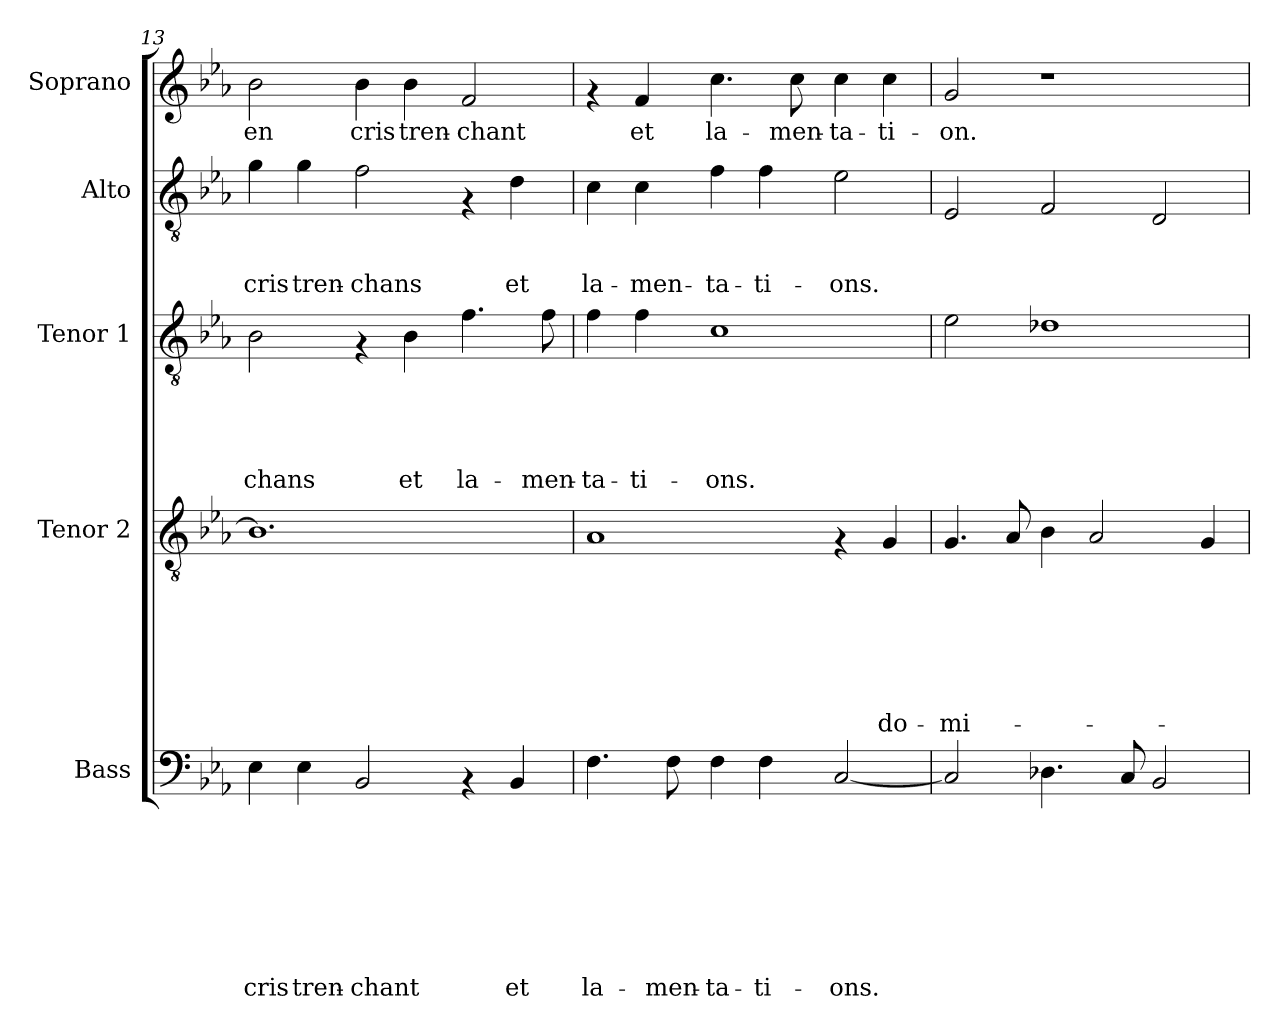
**kern	**text	**text	**text	**text	**text	**text	**text	**text	**kern	**text	**text	**text	**text	**text	**text	**text	**kern	**text	**text	**text	**text	**text	**kern	**text	**text	**text	**kern	**text
*part5	*part5	*part5	*part5	*part5	*part5	*part5	*part5	*part5	*part4	*part4	*part4	*part4	*part4	*part4	*part4	*part4	*part3	*part3	*part3	*part3	*part3	*part3	*part2	*part2	*part2	*part2	*part1	*part1
*staff5	*staff5	*staff5	*staff5	*staff5	*staff5	*staff5	*staff5	*staff5	*staff4	*staff4	*staff4	*staff4	*staff4	*staff4	*staff4	*staff4	*staff3	*staff3	*staff3	*staff3	*staff3	*staff3	*staff2	*staff2	*staff2	*staff2	*staff1	*staff1
*I"Bass	*	*	*	*	*	*	*	*	*I"Tenor 2	*	*	*	*	*	*	*	*I"Tenor 1	*	*	*	*	*	*I"Alto	*	*	*	*I"Soprano	*
*I'B	*	*	*	*	*	*	*	*	*I'T2	*	*	*	*	*	*	*	*I'T1	*	*	*	*	*	*I'A	*	*	*	*I'S	*
!!LO:LB:g=z
*clefF4	*	*	*	*	*	*	*	*	*clefGv2	*	*	*	*	*	*	*	*clefGv2	*	*	*	*	*	*clefGv2	*	*	*	*clefG2	*
*k[b-e-a-]	*	*	*	*	*	*	*	*	*k[b-e-a-]	*	*	*	*	*	*	*	*k[b-e-a-]	*	*	*	*	*	*k[b-e-a-]	*	*	*	*k[b-e-a-]	*
*E-:	*	*	*	*	*	*	*	*	*E-:	*	*	*	*	*	*	*	*E-:	*	*	*	*	*	*E-:	*	*	*	*E-:	*
=13	=13	=13	=13	=13	=13	=13	=13	=13	=13	=13	=13	=13	=13	=13	=13	=13	=13	=13	=13	=13	=13	=13	=13	=13	=13	=13	=13	=13
!	!	!	!	!	!	!	!	!LO:LY:b	!	!	!	!	!	!	!	!	!	!	!	!	!	!LO:LY:b	!	!	!	!LO:LY:b	!	!LO:LY:b
4E-\	.	.	.	.	.	.	.	cris	1.B-]	.	.	.	.	.	.	.	2B-\	.	.	.	.	-chans	4g\	.	.	cris	2b-\	en
!	!	!	!	!	!	!	!	!LO:LY:b	!	!	!	!	!	!	!	!	!	!	!	!	!	!	!	!	!	!LO:LY:b	!	!
4E-\	.	.	.	.	.	.	.	tren-	.	.	.	.	.	.	.	.	.	.	.	.	.	.	4g\	.	.	tren-	.	.
!	!	!	!	!	!	!	!	!LO:LY:b	!	!	!	!	!	!	!	!	!	!	!	!	!	!	!	!	!	!LO:LY:b	!	!LO:LY:b
2BB-/	.	.	.	.	.	.	.	-chant	.	.	.	.	.	.	.	.	4rF	.	.	.	.	.	2f\	.	.	-chans	4b-\	cris
!	!	!	!	!	!	!	!	!	!	!	!	!	!	!	!	!	!	!	!	!	!	!LO:LY:b	!	!	!	!	!	!LO:LY:b
.	.	.	.	.	.	.	.	.	.	.	.	.	.	.	.	.	4B-\	.	.	.	.	et	.	.	.	.	4b-\	tren-
!	!	!	!	!	!	!	!	!	!	!	!	!	!	!	!	!	!	!	!	!	!	!LO:LY:b	!	!	!	!	!	!LO:LY:b
4rAA	.	.	.	.	.	.	.	.	.	.	.	.	.	.	.	.	4.f\	.	.	.	.	la-	4rF	.	.	.	2f/	-chant
!	!	!	!	!	!	!	!	!LO:LY:b	!	!	!	!	!	!	!	!	!	!	!	!	!	!	!	!	!	!LO:LY:b	!	!
4BB-/	.	.	.	.	.	.	.	et	.	.	.	.	.	.	.	.	.	.	.	.	.	.	4d\	.	.	et	.	.
!	!	!	!	!	!	!	!	!	!	!	!	!	!	!	!	!	!	!	!	!	!	!LO:LY:b	!	!	!	!	!	!
.	.	.	.	.	.	.	.	.	.	.	.	.	.	.	.	.	8f\	.	.	.	.	-men-	.	.	.	.	.	.
=14	=14	=14	=14	=14	=14	=14	=14	=14	=14	=14	=14	=14	=14	=14	=14	=14	=14	=14	=14	=14	=14	=14	=14	=14	=14	=14	=14	=14
!	!	!	!	!	!	!	!	!LO:LY:b	!	!	!	!	!	!	!	!	!	!	!	!	!	!LO:LY:b	!	!	!	!LO:LY:b	!	!
4.F\	.	.	.	.	.	.	.	la-	1A-	.	.	.	.	.	.	.	4f\	.	.	.	.	-ta-	4c\	.	.	la-	4rf	.
!	!	!	!	!	!	!	!	!	!	!	!	!	!	!	!	!	!	!	!	!	!	!LO:LY:b	!	!	!	!LO:LY:b	!	!LO:LY:b
.	.	.	.	.	.	.	.	.	.	.	.	.	.	.	.	.	4f\	.	.	.	.	-ti-	4c\	.	.	-men-	4f/	et
!	!	!	!	!	!	!	!	!LO:LY:b	!	!	!	!	!	!	!	!	!	!	!	!	!	!	!	!	!	!	!	!
8F\	.	.	.	.	.	.	.	-men-	.	.	.	.	.	.	.	.	.	.	.	.	.	.	.	.	.	.	.	.
!	!	!	!	!	!	!	!	!LO:LY:b	!	!	!	!	!	!	!	!	!	!	!	!	!	!LO:LY:b	!	!	!	!LO:LY:b	!	!LO:LY:b
4F\	.	.	.	.	.	.	.	-ta-	.	.	.	.	.	.	.	.	1c	.	.	.	.	-ons.	4f\	.	.	-ta-	4.cc\	la-
!	!	!	!	!	!	!	!	!LO:LY:b	!	!	!	!	!	!	!	!	!	!	!	!	!	!	!	!	!	!LO:LY:b	!	!
4F\	.	.	.	.	.	.	.	-ti-	.	.	.	.	.	.	.	.	.	.	.	.	.	.	4f\	.	.	-ti-	.	.
!	!	!	!	!	!	!	!	!	!	!	!	!	!	!	!	!	!	!	!	!	!	!	!	!	!	!	!	!LO:LY:b
.	.	.	.	.	.	.	.	.	.	.	.	.	.	.	.	.	.	.	.	.	.	.	.	.	.	.	8cc\	-men-
!	!	!	!	!	!	!	!	!LO:LY:b	!	!	!	!	!	!	!	!	!	!	!	!	!	!	!	!	!	!LO:LY:b	!	!LO:LY:b
[<2C/	.	.	.	.	.	.	.	-ons.	4rF	.	.	.	.	.	.	.	.	.	.	.	.	.	2e-\	.	.	-ons.	4cc\	-ta-
!	!	!	!	!	!	!	!	!	!	!	!	!	!	!	!	!LO:LY:b	!	!	!	!	!	!	!	!	!	!	!	!LO:LY:b
.	.	.	.	.	.	.	.	.	4G/	.	.	.	.	.	.	do-	.	.	.	.	.	.	.	.	.	.	4cc\	-ti-
=15	=15	=15	=15	=15	=15	=15	=15	=15	=15	=15	=15	=15	=15	=15	=15	=15	=15	=15	=15	=15	=15	=15	=15	=15	=15	=15	=15	=15
!	!	!	!	!	!	!	!	!	!	!	!	!	!	!	!	!LO:LY:b	!	!	!	!	!	!	!	!	!	!	!	!LO:LY:b
2C/]	.	.	.	.	.	.	.	.	4.G/	.	.	.	.	.	.	-mi-	2e-\	.	.	.	.	.	2E-/	.	.	.	2g/	-on.
.	.	.	.	.	.	.	.	.	8A-/	.	.	.	.	.	.	.	.	.	.	.	.	.	.	.	.	.	.	.
4.D-X\	.	.	.	.	.	.	.	.	4B-\	.	.	.	.	.	.	.	1d-X	.	.	.	.	.	2F/	.	.	.	1r	.
.	.	.	.	.	.	.	.	.	2A-/	.	.	.	.	.	.	.	.	.	.	.	.	.	.	.	.	.	.	.
8C/	.	.	.	.	.	.	.	.	.	.	.	.	.	.	.	.	.	.	.	.	.	.	.	.	.	.	.	.
2BB-/	.	.	.	.	.	.	.	.	.	.	.	.	.	.	.	.	.	.	.	.	.	.	2D/	.	.	.	.	.
.	.	.	.	.	.	.	.	.	4G/	.	.	.	.	.	.	.	.	.	.	.	.	.	.	.	.	.	.	.
=	=	=	=	=	=	=	=	=	=	=	=	=	=	=	=	=	=	=	=	=	=	=	=	=	=	=	=	=
*-	*-	*-	*-	*-	*-	*-	*-	*-	*-	*-	*-	*-	*-	*-	*-	*-	*-	*-	*-	*-	*-	*-	*-	*-	*-	*-	*-	*-
